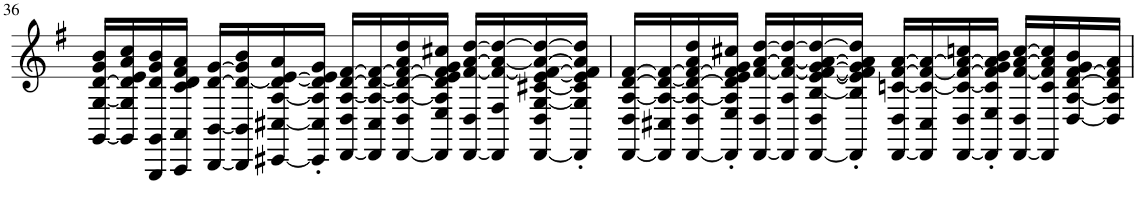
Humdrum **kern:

**kern
*part1
*staff1
*I"Violin I
*I'Vin i.
!!LO:PB:g=z
*clefG2
*k[f#]
*M4/4
=36
[16GG/ [16G/ [16d/ 16g/ 16b/LL
16GG/] 16G/] 16d/] 16e/ 16a/ 16cc/
16GGG/ 16GG/ 16d/ 16g/ 16b/
16AAA/ 16AA/ 16c/ 16d/ 16f#/ 16a/JJ
[16BBB/ [16BB/ [16d/ [16g/LL
16BBB/] 16BB/] 16d/_ 16g/] 16b/
[16CC#X/ [16C#X/ [16A/ 16d/_ [16e/ 16a/
16CC#/]' 16C#/]' 16A/]' 16d/]' 16e/]' 16g/'JJ
[16DD/ 16D/ [16A/ [16d/ [16f#/LL
16DD/] 16C#/ 16A/_ 16d/_ 16f#/_
[16DD/ 16D/ 16A/_ 16d/_ 16f#/_ 16a/ 16dd/
16DD/] 16E/ 16A/] 16d/] 16e/ 16f#/] 16g/ 16cc#X/JJ
[16DD/ 16D/ [16f#/ [16a/ [16dd/LL
16DD/] 16F#/ 16f#/_ 16a/_ 16dd/_
[16DD/ 16D/ [16G/ [16c#X/ [16e/ 16f#/_ 16a/_ 16dd/_
16DD/]' 16G/]' 16c#/]' 16e/]' 16f#/]' 16a/]' 16dd/]'JJ
=37
[16DD/ 16D/ [16A/ [16d/ [16f#/LL
16DD/] 16C#X/ 16A/_ 16d/_ 16f#/_
[16DD/ 16D/ 16A/_ 16d/_ 16f#/_ 16a/ 16dd/
16DD/]' 16E/' 16A/]' 16d/]' 16e/' 16f#/]' 16g/' 16cc#X/'JJ
[16DD/ 16D/ [16f#/ [16a/ [16dd/LL
16DD/] 16A/ 16f#/_ 16a/_ 16dd/_
[16DD/ 16D/ [16B/ [16e/ 16f#/_ [16g/ 16a/_ 16dd/_
16DD/]' 16B/]' 16e/]' 16f#/]' 16g/]' 16a/]' 16dd/]'JJ
[16DD/ 16D/ [16cn/ [16f#/ [16a/LL
16DD/] 16C#/ 16c/_ 16f#/_ 16a/_
[16DD/ 16D/ 16c/_ 16f#/_ 16a/_ 16ccn/
16DD/]' 16E/' 16c/]' 16f#/]' 16g/' 16a/]' 16b/'JJ
[16DD/ 16D/ [16f#/ [16a/ [16cc/LL
16DD/] 16c/ 16f#/] 16a/] 16cc/]
[16D/ [16A/ [16d/ [16f#/ 16g/ 16b/
16D/] 16A/] 16d/] 16f#/] 16a/JJ
=
*-
